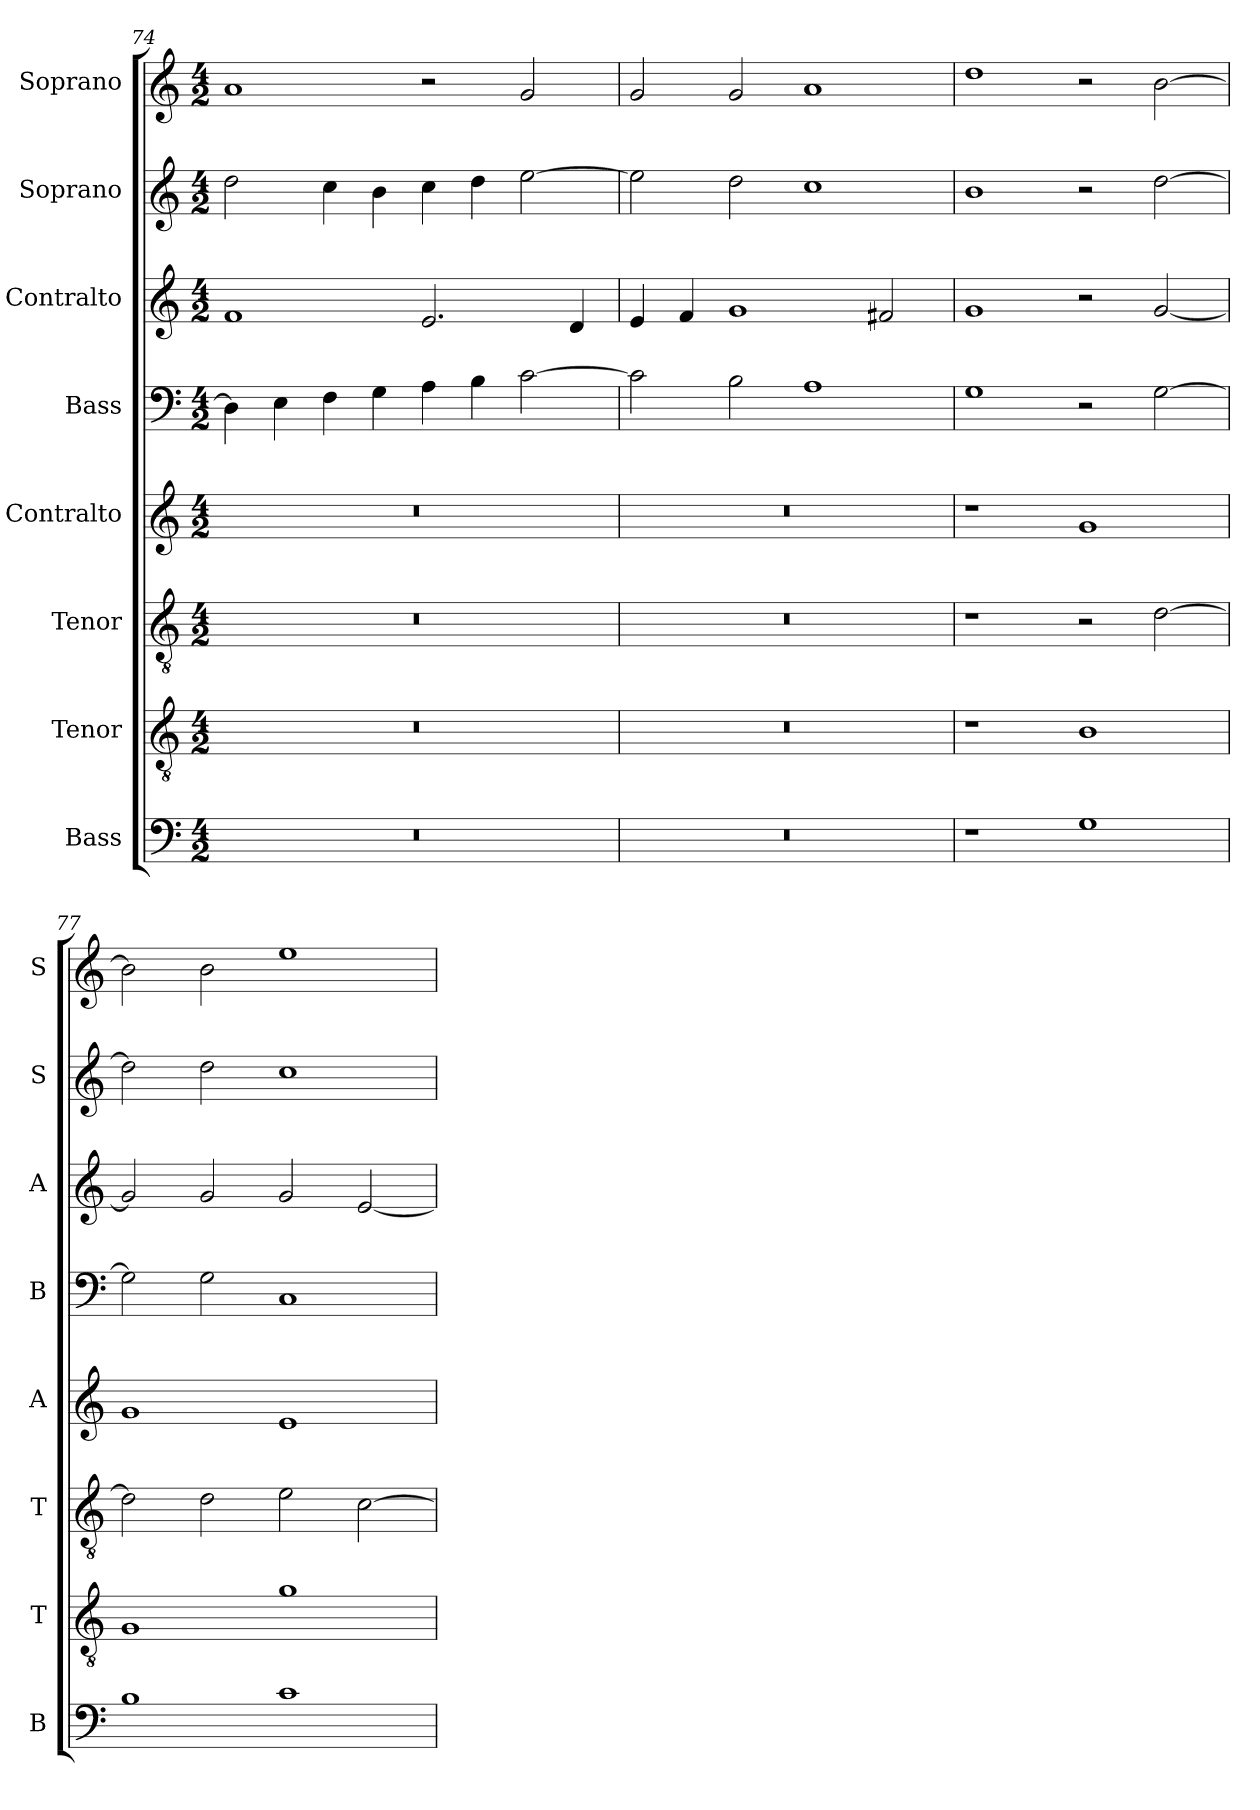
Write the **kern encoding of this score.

**kern	**kern	**kern	**kern	**kern	**kern	**kern	**kern
*part8	*part7	*part6	*part5	*part4	*part3	*part2	*part1
*staff8	*staff7	*staff6	*staff5	*staff4	*staff3	*staff2	*staff1
*I"Bass	*I"Tenor	*I"Tenor	*I"Contralto	*I"Bass	*I"Contralto	*I"Soprano	*I"Soprano
*I'B	*I'T	*I'T	*I'A	*I'B	*I'A	*I'S	*I'S
*clefF4	*clefGv2	*clefGv2	*clefG2	*clefF4	*clefG2	*clefG2	*clefG2
*k[]	*k[]	*k[]	*k[]	*k[]	*k[]	*k[]	*k[]
*G:mix	*G:mix	*G:mix	*G:mix	*G:mix	*G:mix	*G:mix	*G:mix
*M4/2	*M4/2	*M4/2	*M4/2	*M4/2	*M4/2	*M4/2	*M4/2
=74	=74	=74	=74	=74	=74	=74	=74
0r	0r	0r	0r	4D]	1f	2dd	1a
.	.	.	.	4E	.	.	.
.	.	.	.	4F	.	4cc	.
.	.	.	.	4G	.	4b	.
.	.	.	.	4A	2.e	4cc	2r
.	.	.	.	4B	.	4dd	.
.	.	.	.	[2c	.	[2ee	2g
.	.	.	.	.	4d	.	.
=75	=75	=75	=75	=75	=75	=75	=75
0r	0r	0r	0r	2c]	4e	2ee]	2g
.	.	.	.	.	4f	.	.
.	.	.	.	2B	1g	2dd	2g
.	.	.	.	1A	.	1cc	1a
.	.	.	.	.	2f#X	.	.
=76	=76	=76	=76	=76	=76	=76	=76
1r	1r	1r	1r	1G	1g	1b	1dd
1G	1B	2r	1g	2r	2r	2r	2r
.	.	[2d	.	[2G	[2g	[2dd	[2b
=77	=77	=77	=77	=77	=77	=77	=77
1B	1G	2d]	1g	2G]	2g]	2dd]	2b]
.	.	2d	.	2G	2g	2dd	2b
1c	1g	2e	1e	1C	2g	1cc	1ee
.	.	[2c	.	.	[2e	.	.
=	=	=	=	=	=	=	=
*-	*-	*-	*-	*-	*-	*-	*-
